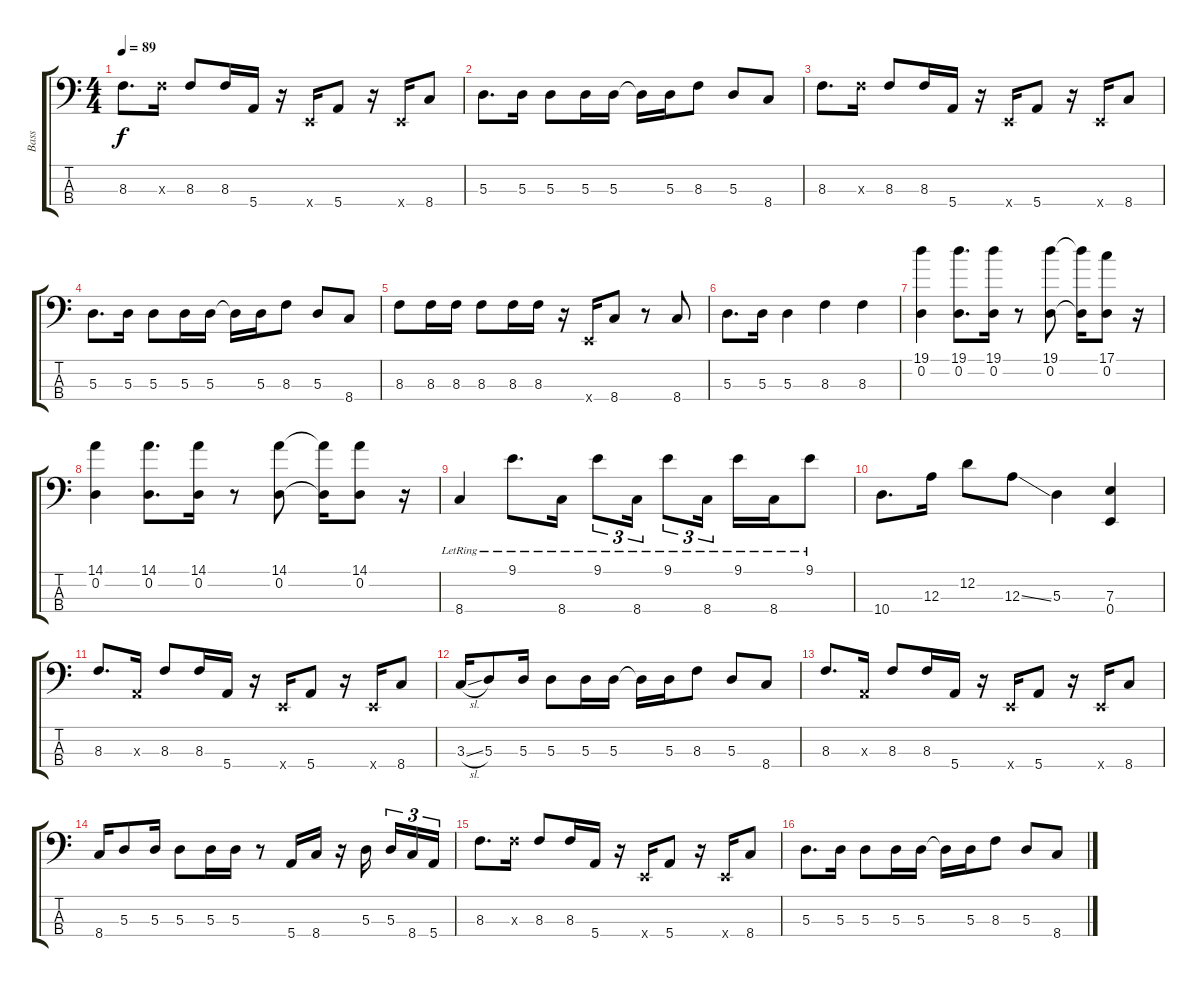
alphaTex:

\track ("Bass" "Bass") {instrument electricbassfinger}
\staff {score tabs}
\tuning (G2 D2 A1 E1) {hide}
\ts (4 4)
\tempo 89
\clef f4
\ks c
8.3.8{d dy f} 8.3{x}.16 8.3.8 8.3.16 5.4.16 r.16 0.4{x}.16 5.4.8 r.16 0.4{x}.16 8.4.8 |
5.3.8{d} 5.3.16 5.3.8 5.3.16 5.3.16 5.3{t}.16 5.3.16 8.3.8 5.3.8 8.4.8 |
8.3.8{d} 8.3{x}.16 8.3.8 8.3.16 5.4.16 r.16 0.4{x}.16 5.4.8 r.16 0.4{x}.16 8.4.8 |
5.3.8{d} 5.3.16 5.3.8 5.3.16 5.3.16 5.3{t}.16 5.3.16 8.3.8 5.3.8 8.4.8 |
8.3.8 8.3.16 8.3.16 8.3.8 8.3.16 8.3.16 r.16 0.4{x}.16 8.4.8 r.8 8.4.8 |
5.3.8{d} 5.3.16 5.3.4 8.3.4 8.3.4 |
(19.1 0.2).4 (19.1 0.2).8{d} (19.1 0.2).16 r.8 (19.1 0.2).8 (19.1{t} 0.2{t}).16 (17.1 0.2).8 r.16 |
(14.1 0.2).4 (14.1 0.2).8{d} (14.1 0.2).16 r.8 (14.1 0.2).8 (14.1{t} 0.2{t}).16 (14.1 0.2).8 r.16 |
8.4{lr}.4 9.1{lr}.8{d} 8.4{lr}.16 9.1{lr}.8{tu (3 2)} 8.4{lr}.16{tu (3 2)} 9.1{lr}.8{tu (3 2)} 8.4{lr}.16{tu (3 2)} 9.1{lr}.16 8.4{lr}.16 9.1{lr}.8 |
10.4.8{d} 12.3.16 12.2.8 12.3{ss}.8 5.3.4 (7.3 0.4).4 |
8.3.8{d} 0.3{x}.16 8.3.8 8.3.16 5.4.16 r.16 0.4{x}.16 5.4.8 r.16 0.4{x}.16 8.4.8 |
3.3{sl}.16 5.3.8 5.3.16 5.3.8 5.3.16 5.3.16 5.3{t}.16 5.3.16 8.3.8 5.3.8 8.4.8 |
8.3.8{d} 0.3{x}.16 8.3.8 8.3.16 5.4.16 r.16 0.4{x}.16 5.4.8 r.16 0.4{x}.16 8.4.8 |
8.4.16 5.3.8 5.3.16 5.3.8 5.3.16 5.3.16 r.8 5.4.16 8.4.16 r.16 5.3.16 5.3.16{tu (3 2)} 8.4.16{tu (3 2)} 5.4.16{tu (3 2)} |
8.3.8{d} 8.3{x}.16 8.3.8 8.3.16 5.4.16 r.16 0.4{x}.16 5.4.8 r.16 0.4{x}.16 8.4.8 |
5.3.8{d} 5.3.16 5.3.8 5.3.16 5.3.16 5.3{t}.16 5.3.16 8.3.8 5.3.8 8.4.8
